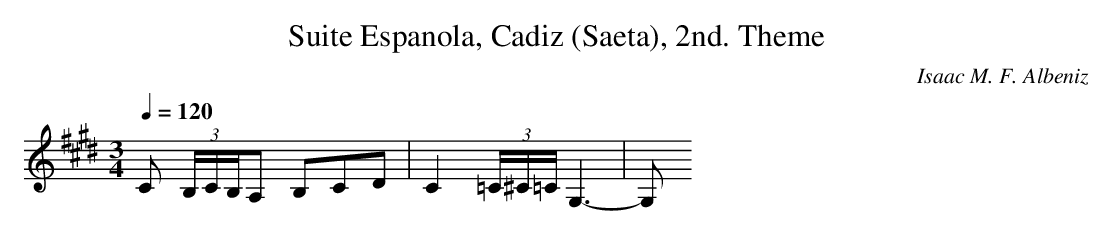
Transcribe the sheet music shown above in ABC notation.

X:1
T: Suite Espanola, Cadiz (Saeta), 2nd. Theme
C: Isaac M. F. Albeniz
M: 3/4
L: 1/16
Q:1/4=120
K:E % 4 sharps
C2 (3B,CB,A,2 B,2C2D2| \
C4 (3=C^C=C G,6-|G,2
